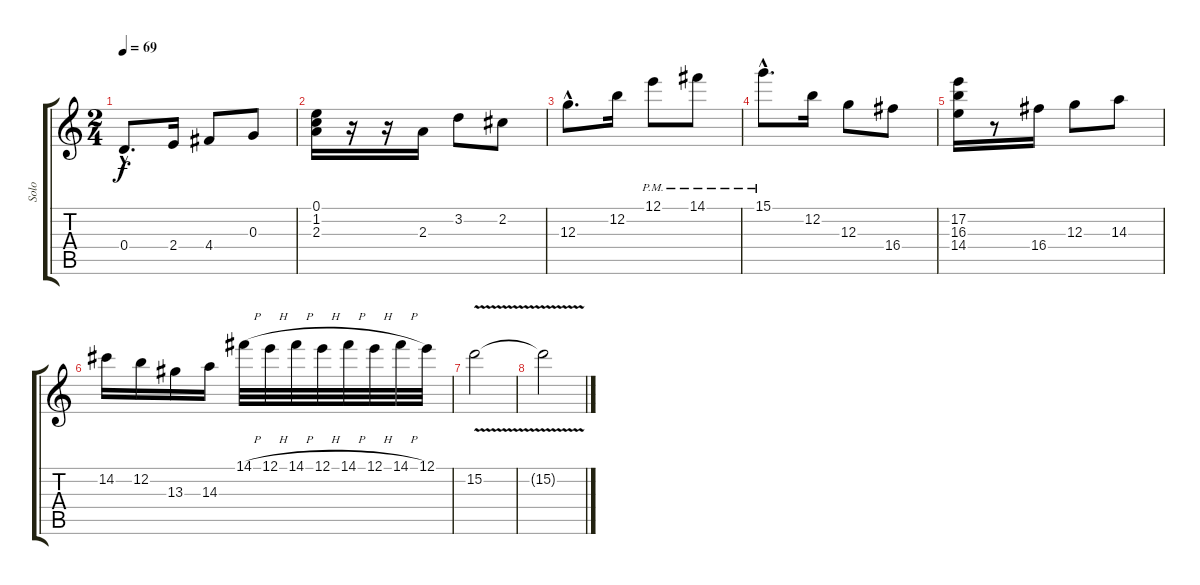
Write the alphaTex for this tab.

\track ("Solo" "Solo") {instrument distortionguitar}
\staff {score tabs}
\tuning (E4 B3 G3 D3 A2 E2) {hide}
\ts (2 4)
\tempo 69
\clef g2
\ks c
0.4{hac}.8{d dy f} 2.4.16 4.4.8 0.3.8 |
(0.1 1.2 2.3).16 r.16 r.16 2.3.16 3.2.8 2.2.8 |
12.3{hac}.8{d} 12.2.16 12.1{pm}.8 14.1{pm}.8 |
15.1{hac pm}.8{d} 12.2.16 12.3.8 16.4.8 |
(17.2 16.3 14.4).16 r.8 16.4.16 12.3.8 14.3.8 |
14.2.16 12.2.16 13.3.16 14.3.16 14.1{h}.32 12.1{h}.32 14.1{h}.32 12.1{h}.32 14.1{h}.32 12.1{h}.32 14.1{h}.32 12.1.32 |
15.2{v}.2 |
15.2{t}.2
